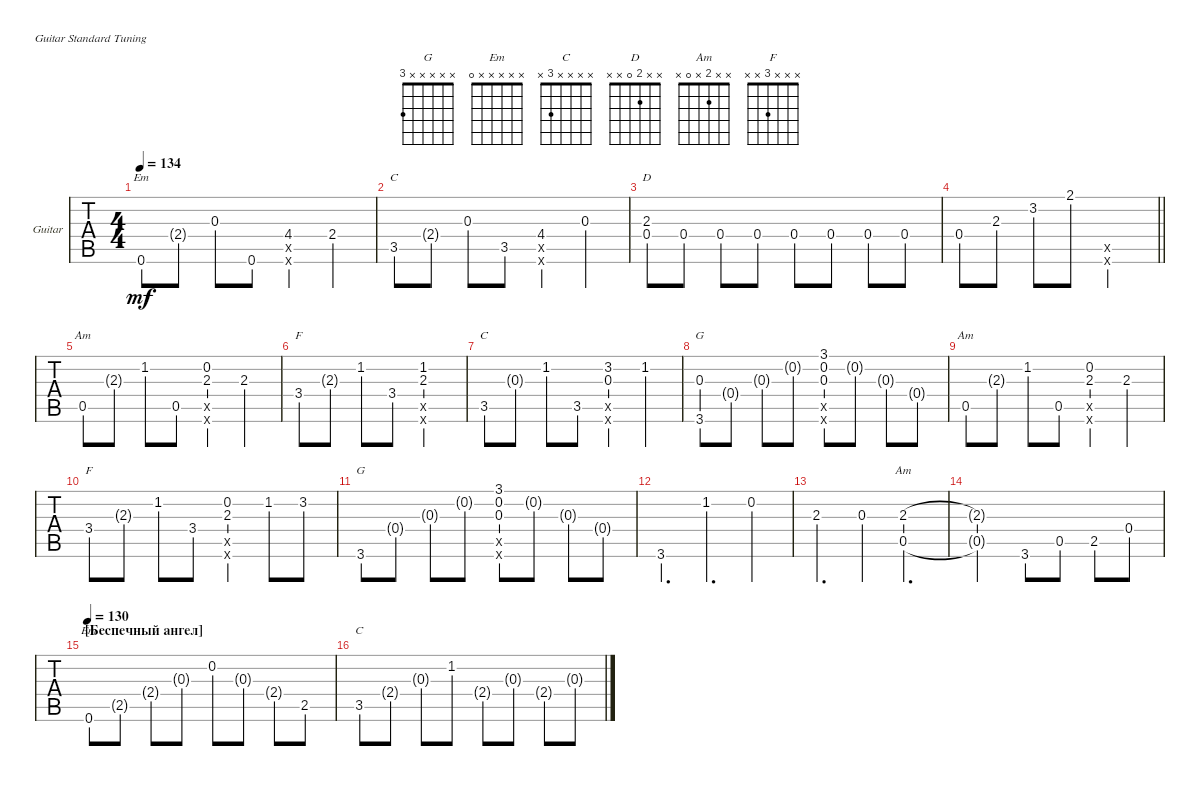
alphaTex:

\bracketExtendMode groupsimilarinstruments
\firstSystemTrackNameOrientation horizontal
\otherSystemsTrackNameOrientation horizontal
\track ("" "Guitar") {instrument acousticguitarsteel}
\staff {tabs}
\tuning (E4 B3 G3 D3 A2 E2)
\chord ("G" x x 0 x x 3)
\chord ("Em" x x x x x 0)
\chord ("C" x x x x 3 x)
\chord ("G" x x x x x 3)
\chord ("D" x x 2 0 x x)
\chord ("Am" x x x x 0 x)
\chord ("F" x x x 3 x x)
\chord ("Am" x x 2 x 0 x)
\ts (4 4)
\tempo 134
\clef g2
\ks c
0.6.8{ch "Em" dy mf} 2.4{g}.8 0.3.8 0.6.8 (4.4 0.5{x} 0.6{x}).4 2.4.4 |
3.5.8{ch "C"} 2.4{g}.8 0.3.8 3.5.8 (4.4 0.6{x} 0.5{x}).4 0.3.4 |
(2.3 0.4).8{ch "D"} 0.4.8 0.4.8 0.4.8 0.4.8 0.4.8 0.4.8 0.4.8 |
\barLineRight lightlight
0.4.8 2.3.8 3.2.8 2.1.8 (0.5{x} 0.6{x}).2 |
0.5.8{ch "Am"} 2.3{g}.8 1.2.8 0.5.8 (0.2 2.3 0.5{x} 0.6{x}).4 2.3.4 |
3.4.8{ch "F"} 2.3{g}.8 1.2.8 3.4.8 (1.2 0.5{x} 0.6{x} 2.3).2 |
3.5.8{ch "C"} 0.3{g}.8 1.2.8 3.5.8 (3.2 0.3 0.5{x} 0.6{x}).4 1.2.4 |
(0.3 3.6).8{ch "G"} 0.4{g}.8 0.3{g}.8 0.2{g}.8 (3.1 0.2 0.3 0.5{x} 0.6{x}).8 0.2{g}.8 0.3{g}.8 0.4{g}.8 |
0.5.8{ch "Am"} 2.3{g}.8 1.2.8 0.5.8 (0.2 0.6{x} 0.5{x} 2.3).4 2.3.4 |
3.4.8{ch "F"} 2.3{g}.8 1.2.8 3.4.8 (0.2 2.3 0.5{x} 0.6{x}).4 1.2.8 3.2.8 |
3.6.8{ch "G"} 0.4{g}.8 0.3{g}.8 0.2{g}.8 (3.1 0.6{x} 0.5{x} 0.2 0.3).8 0.2{g}.8 0.3{g}.8 0.4{g}.8 |
3.6.4{d} 1.2.4{d} 0.2.4 |
2.3.4{d} 0.3.4 (2.3 0.5).4{d ch "Am"} |
(2.3{t} 0.5{t}).2 3.6.8 0.5.8 2.5.8 0.4.8 |
\section ("" "[Беспечный ангел]")
\tempo 130
0.6.8{ch "Em"} 2.5{g}.8 2.4{g}.8 0.3{g}.8 0.2.8 0.3{g}.8 2.4{g}.8 2.5.8 |
3.5.8{ch "C"} 2.4{g}.8 0.3{g}.8 1.2.8 2.4{g}.8 0.3{g}.8 2.4{g}.8 0.3{g}.8
